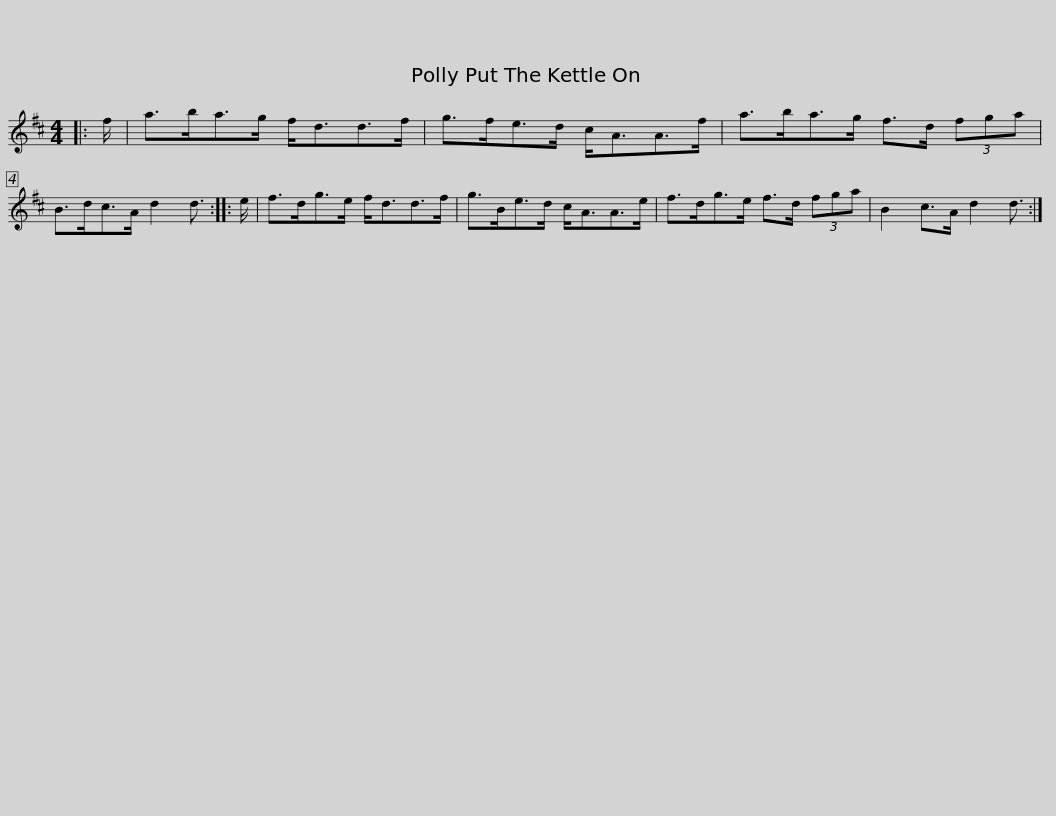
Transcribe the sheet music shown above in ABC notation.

X:1
L:1/8
M:4/4
I:linebreak $
K:D
V:1 treble
V:1
|: f/ | a>ba>g f<dd>f | g>fe>d c<AA>f | a>ba>g f>d (3fga | B>dc>A d2 d3/2 :: %5
 e/ |$ f>dg>e f<dd>f | g>Be>d c<AA>e | f>dg>e f>d (3fga | B2 c>A d2 d3/2 :| %10
